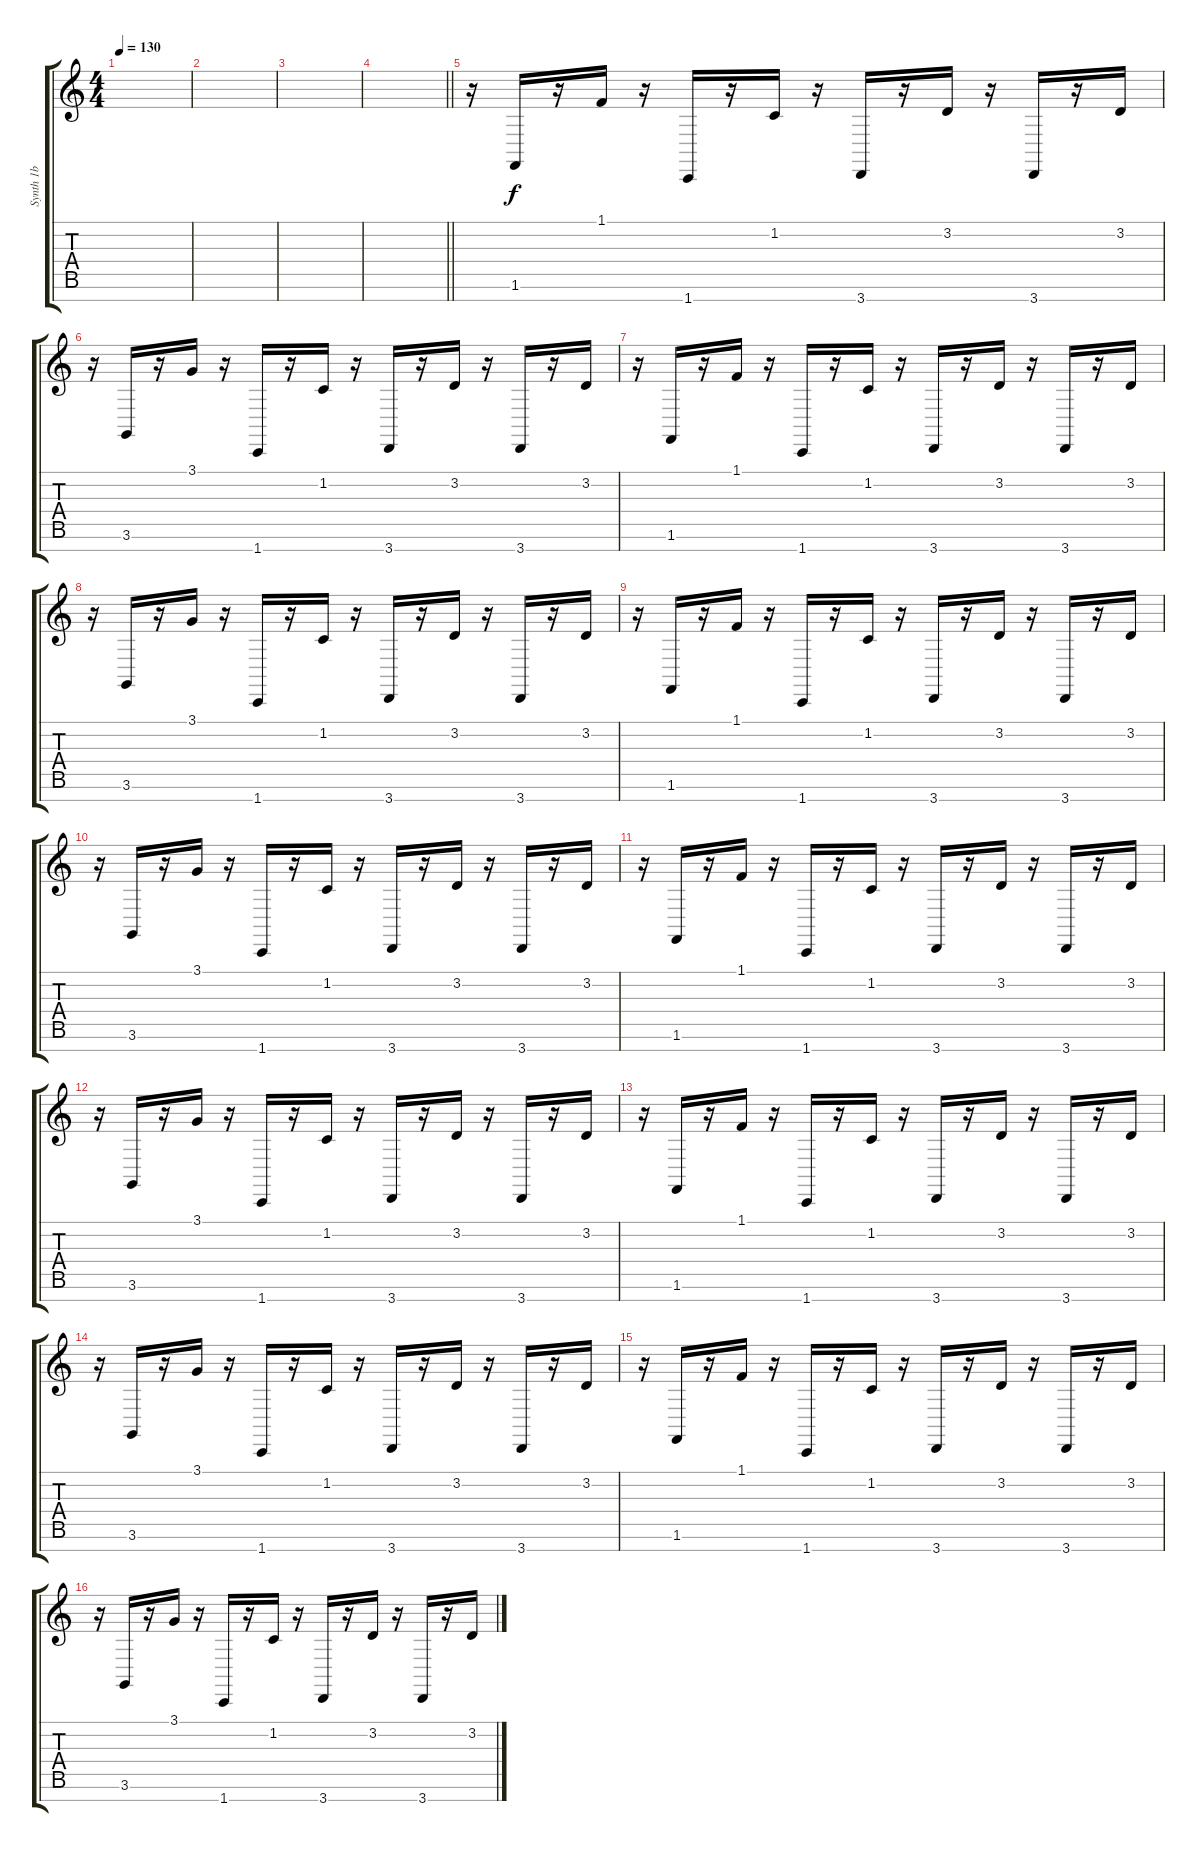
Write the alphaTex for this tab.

\track ("Synth 1b" "Synth 1b") {instrument lead8bassandlead}
\staff {score tabs}
\tuning (E4 B3 G3 D3 A2 E2 B1) {hide}
\ts (4 4)
\tempo 130
\clef g2
\ks c
|
|
|
\barLineRight lightlight
|
r.16 1.6.16 r.16 1.1.16 r.16 1.7.16 r.16 1.2.16 r.16 3.7.16 r.16 3.2.16 r.16 3.7.16 r.16 3.2.16 |
r.16 3.6.16 r.16 3.1.16 r.16 1.7.16 r.16 1.2.16 r.16 3.7.16 r.16 3.2.16 r.16 3.7.16 r.16 3.2.16 |
r.16 1.6.16 r.16 1.1.16 r.16 1.7.16 r.16 1.2.16 r.16 3.7.16 r.16 3.2.16 r.16 3.7.16 r.16 3.2.16 |
r.16 3.6.16 r.16 3.1.16 r.16 1.7.16 r.16 1.2.16 r.16 3.7.16 r.16 3.2.16 r.16 3.7.16 r.16 3.2.16 |
r.16 1.6.16 r.16 1.1.16 r.16 1.7.16 r.16 1.2.16 r.16 3.7.16 r.16 3.2.16 r.16 3.7.16 r.16 3.2.16 |
r.16 3.6.16 r.16 3.1.16 r.16 1.7.16 r.16 1.2.16 r.16 3.7.16 r.16 3.2.16 r.16 3.7.16 r.16 3.2.16 |
r.16 1.6.16 r.16 1.1.16 r.16 1.7.16 r.16 1.2.16 r.16 3.7.16 r.16 3.2.16 r.16 3.7.16 r.16 3.2.16 |
r.16 3.6.16 r.16 3.1.16 r.16 1.7.16 r.16 1.2.16 r.16 3.7.16 r.16 3.2.16 r.16 3.7.16 r.16 3.2.16 |
r.16 1.6.16 r.16 1.1.16 r.16 1.7.16 r.16 1.2.16 r.16 3.7.16 r.16 3.2.16 r.16 3.7.16 r.16 3.2.16 |
r.16 3.6.16 r.16 3.1.16 r.16 1.7.16 r.16 1.2.16 r.16 3.7.16 r.16 3.2.16 r.16 3.7.16 r.16 3.2.16 |
r.16 1.6.16 r.16 1.1.16 r.16 1.7.16 r.16 1.2.16 r.16 3.7.16 r.16 3.2.16 r.16 3.7.16 r.16 3.2.16 |
r.16 3.6.16 r.16 3.1.16 r.16 1.7.16 r.16 1.2.16 r.16 3.7.16 r.16 3.2.16 r.16 3.7.16 r.16 3.2.16
